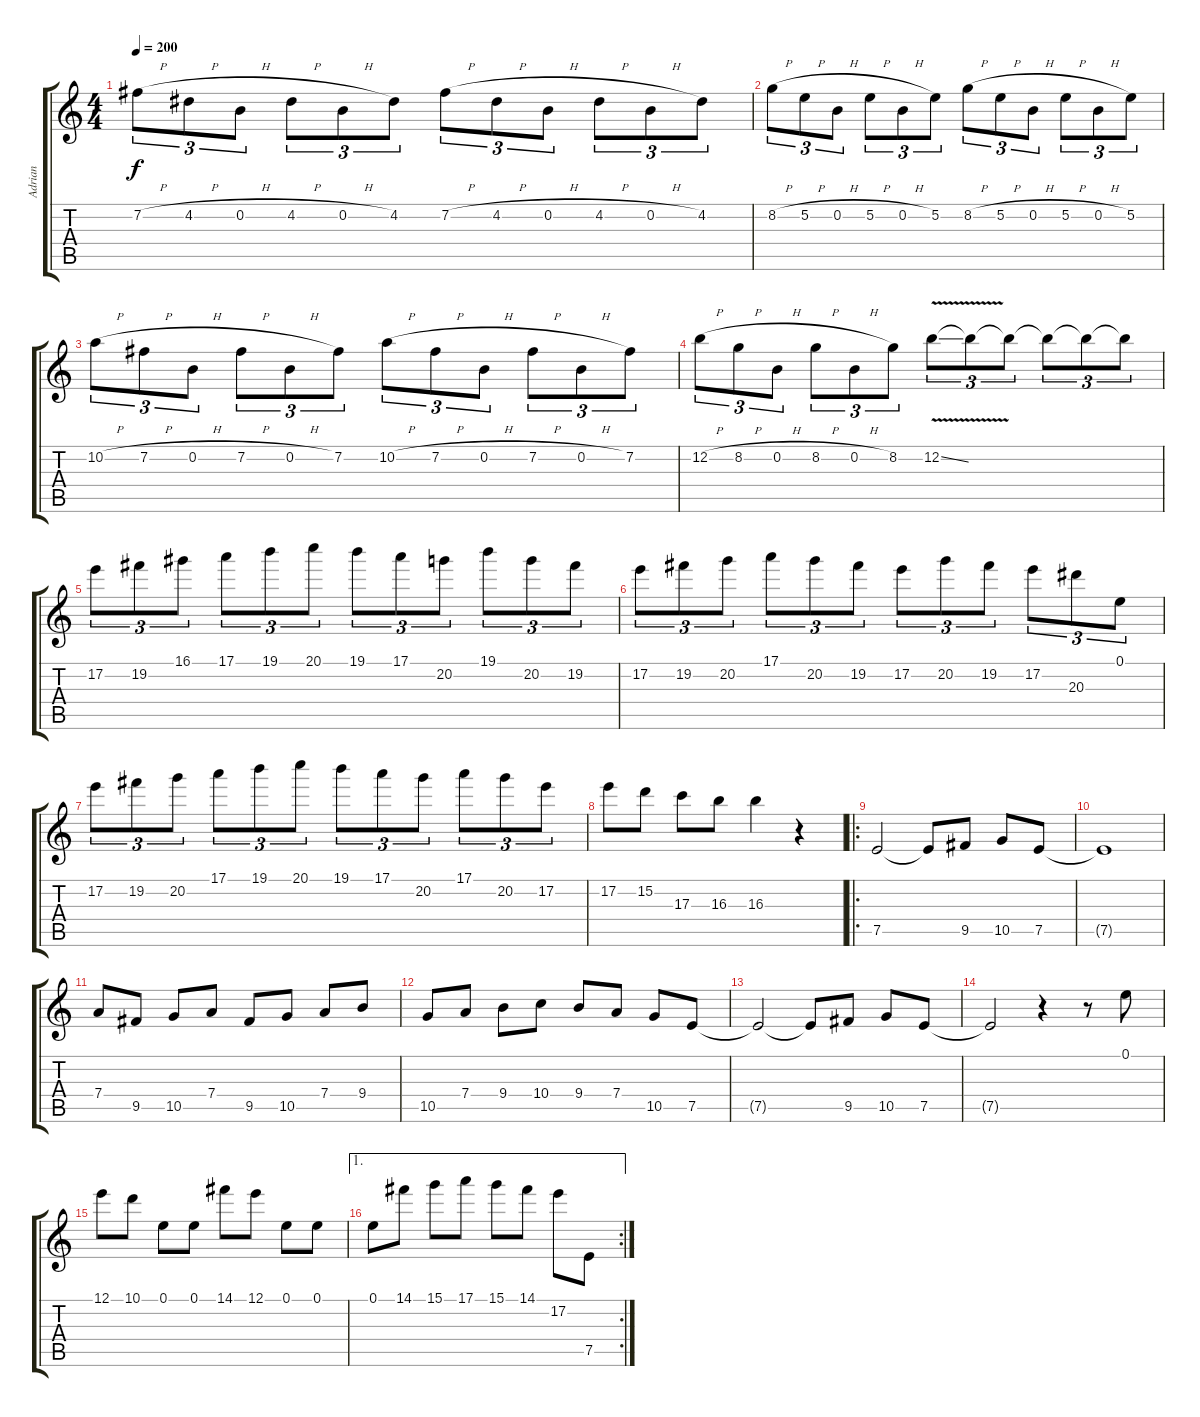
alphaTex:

\track ("Adrian" "Adrian") {instrument distortionguitar}
\staff {score tabs}
\tuning (E4 B3 G3 D3 A2 E2) {hide}
\ts (4 4)
\tempo 200
\clef g2
\ks c
7.2{h}.8{tu (3 2) dy f} 4.2{h}.8{tu (3 2)} 0.2{h}.8{tu (3 2)} 4.2{h}.8{tu (3 2)} 0.2{h}.8{tu (3 2)} 4.2.8{tu (3 2)} 7.2{h}.8{tu (3 2)} 4.2{h}.8{tu (3 2)} 0.2{h}.8{tu (3 2)} 4.2{h}.8{tu (3 2)} 0.2{h}.8{tu (3 2)} 4.2.8{tu (3 2)} |
8.2{h}.8{tu (3 2)} 5.2{h}.8{tu (3 2)} 0.2{h}.8{tu (3 2)} 5.2{h}.8{tu (3 2)} 0.2{h}.8{tu (3 2)} 5.2.8{tu (3 2)} 8.2{h}.8{tu (3 2)} 5.2{h}.8{tu (3 2)} 0.2{h}.8{tu (3 2)} 5.2{h}.8{tu (3 2)} 0.2{h}.8{tu (3 2)} 5.2.8{tu (3 2)} |
10.2{h}.8{tu (3 2)} 7.2{h}.8{tu (3 2)} 0.2{h}.8{tu (3 2)} 7.2{h}.8{tu (3 2)} 0.2{h}.8{tu (3 2)} 7.2.8{tu (3 2)} 10.2{h}.8{tu (3 2)} 7.2{h}.8{tu (3 2)} 0.2{h}.8{tu (3 2)} 7.2{h}.8{tu (3 2)} 0.2{h}.8{tu (3 2)} 7.2.8{tu (3 2)} |
12.2{h}.8{tu (3 2)} 8.2{h}.8{tu (3 2)} 0.2{h}.8{tu (3 2)} 8.2{h}.8{tu (3 2)} 0.2{h}.8{tu (3 2)} 8.2.8{tu (3 2)} 12.2{v ss}.8{tu (3 2)} 12.2{t}.8{tu (3 2)} 12.2{t}.8{tu (3 2)} 12.2{t}.8{tu (3 2)} 12.2{t}.8{tu (3 2)} 12.2{t}.8{tu (3 2)} |
17.2.8{tu (3 2)} 19.2.8{tu (3 2)} 16.1.8{tu (3 2)} 17.1.8{tu (3 2)} 19.1.8{tu (3 2)} 20.1.8{tu (3 2)} 19.1.8{tu (3 2)} 17.1.8{tu (3 2)} 20.2.8{tu (3 2)} 19.1.8{tu (3 2)} 20.2.8{tu (3 2)} 19.2.8{tu (3 2)} |
17.2.8{tu (3 2)} 19.2.8{tu (3 2)} 20.2.8{tu (3 2)} 17.1.8{tu (3 2)} 20.2.8{tu (3 2)} 19.2.8{tu (3 2)} 17.2.8{tu (3 2)} 20.2.8{tu (3 2)} 19.2.8{tu (3 2)} 17.2.8{tu (3 2)} 20.3.8{tu (3 2)} 0.1.8{tu (3 2)} |
17.2.8{tu (3 2)} 19.2.8{tu (3 2)} 20.2.8{tu (3 2)} 17.1.8{tu (3 2)} 19.1.8{tu (3 2)} 20.1.8{tu (3 2)} 19.1.8{tu (3 2)} 17.1.8{tu (3 2)} 20.2.8{tu (3 2)} 17.1.8{tu (3 2)} 20.2.8{tu (3 2)} 17.2.8{tu (3 2)} |
17.2.8 15.2.8 17.3.8 16.3.8 16.3.4 r.4 |
\ro
7.5.2 7.5{t}.8 9.5.8 10.5.8 7.5.8 |
7.5{t}.1 |
7.4.8 9.5.8 10.5.8 7.4.8 9.5.8 10.5.8 7.4.8 9.4.8 |
10.5.8 7.4.8 9.4.8 10.4.8 9.4.8 7.4.8 10.5.8 7.5.8 |
7.5{t}.2 7.5{t}.8 9.5.8 10.5.8 7.5.8 |
7.5{t}.2 r.4 r.8 0.1.8 |
12.1.8 10.1.8 0.1.8 0.1.8 14.1.8 12.1.8 0.1.8 0.1.8 |
\ae 1
\rc 2
0.1.8 14.1.8 15.1.8 17.1.8 15.1.8 14.1.8 17.2.8 7.5.8
